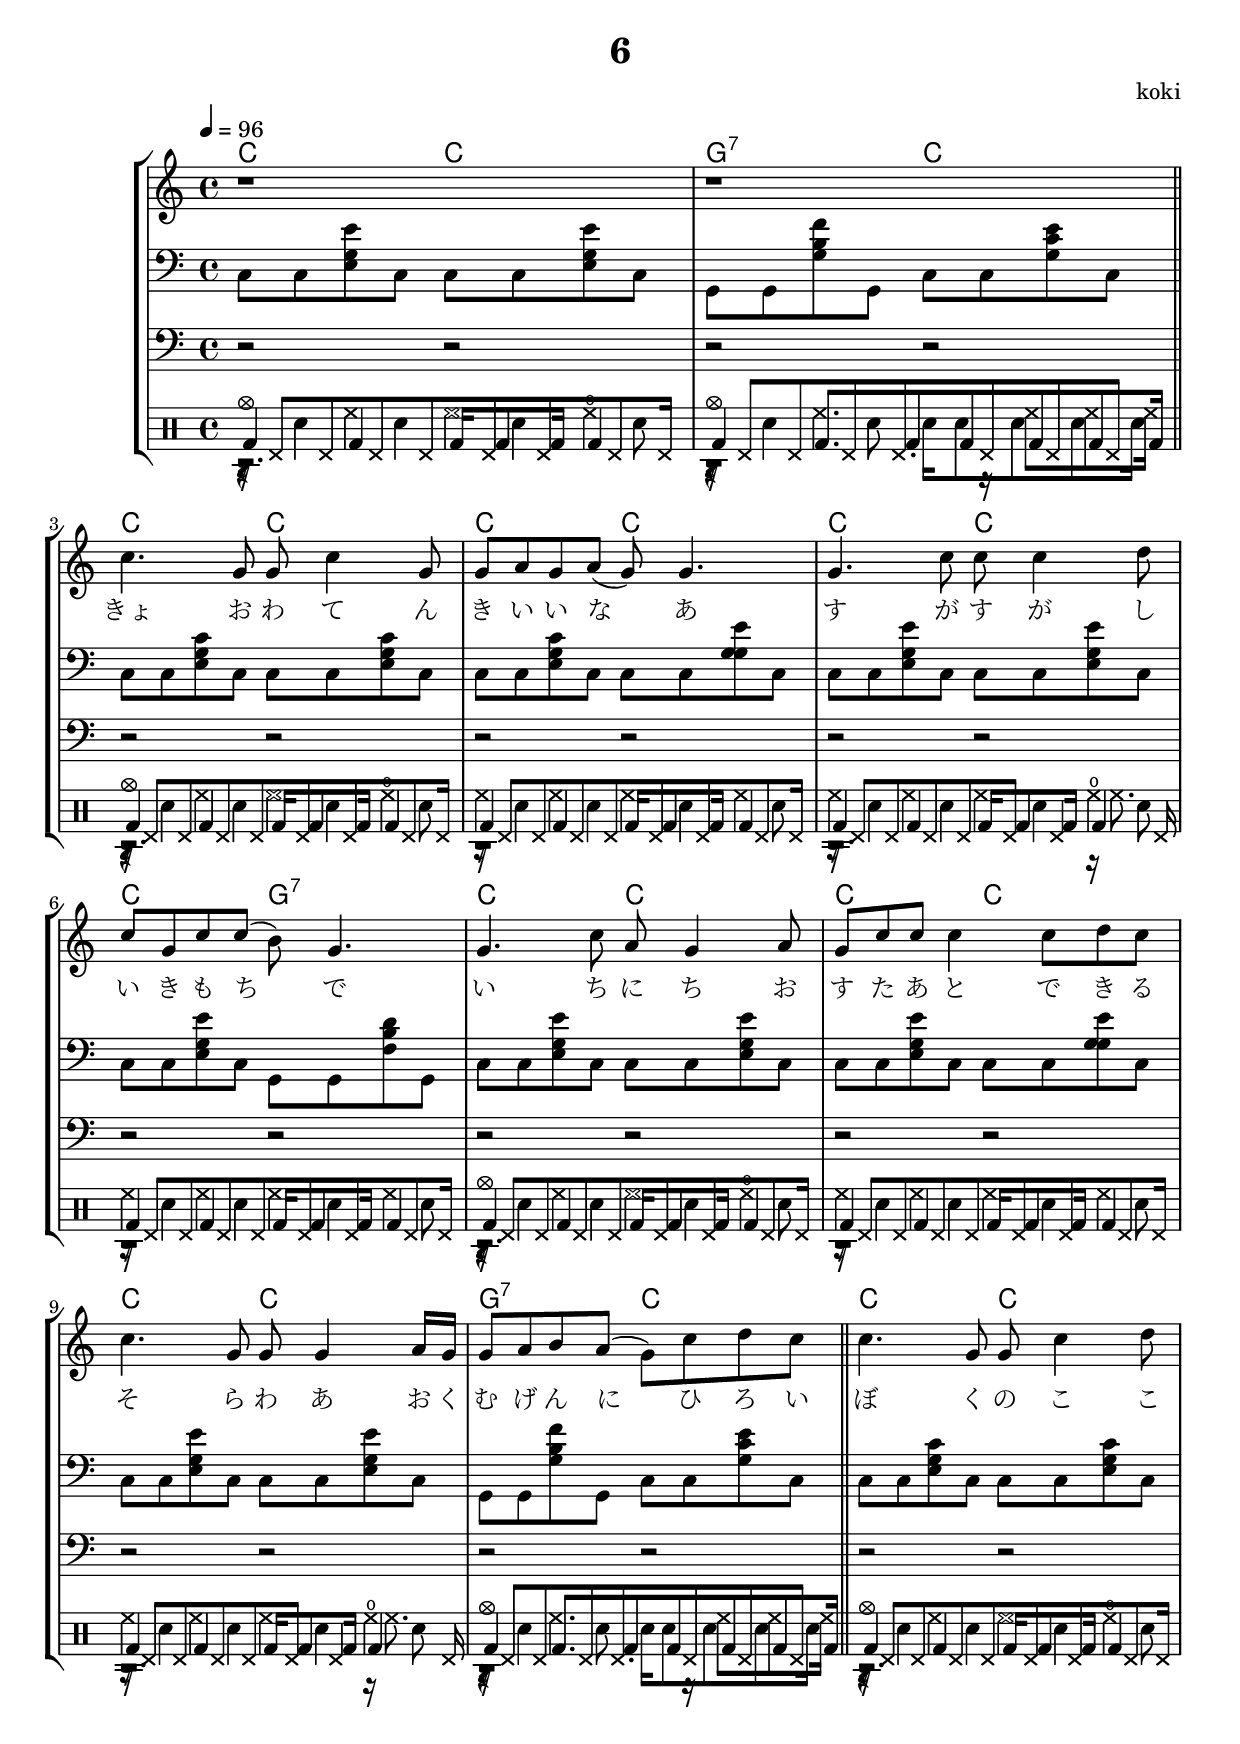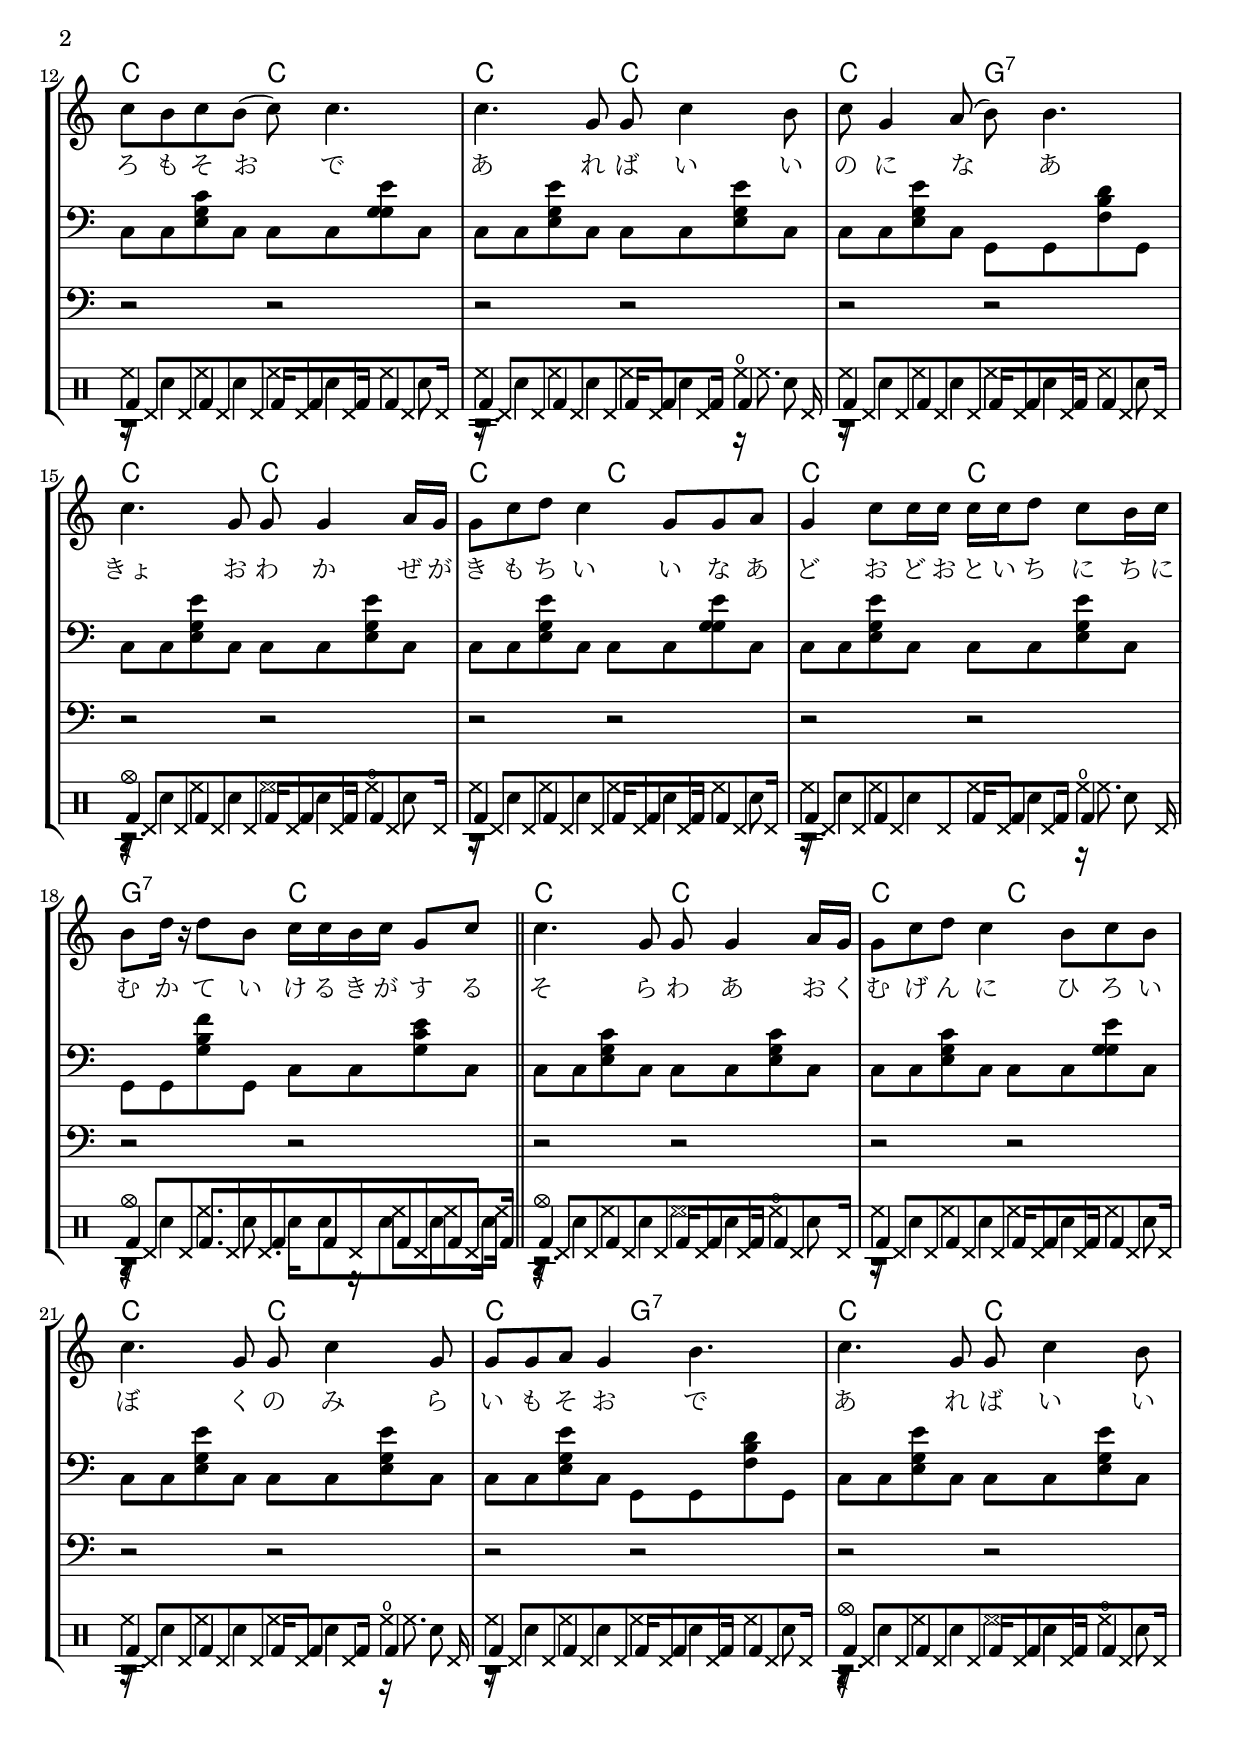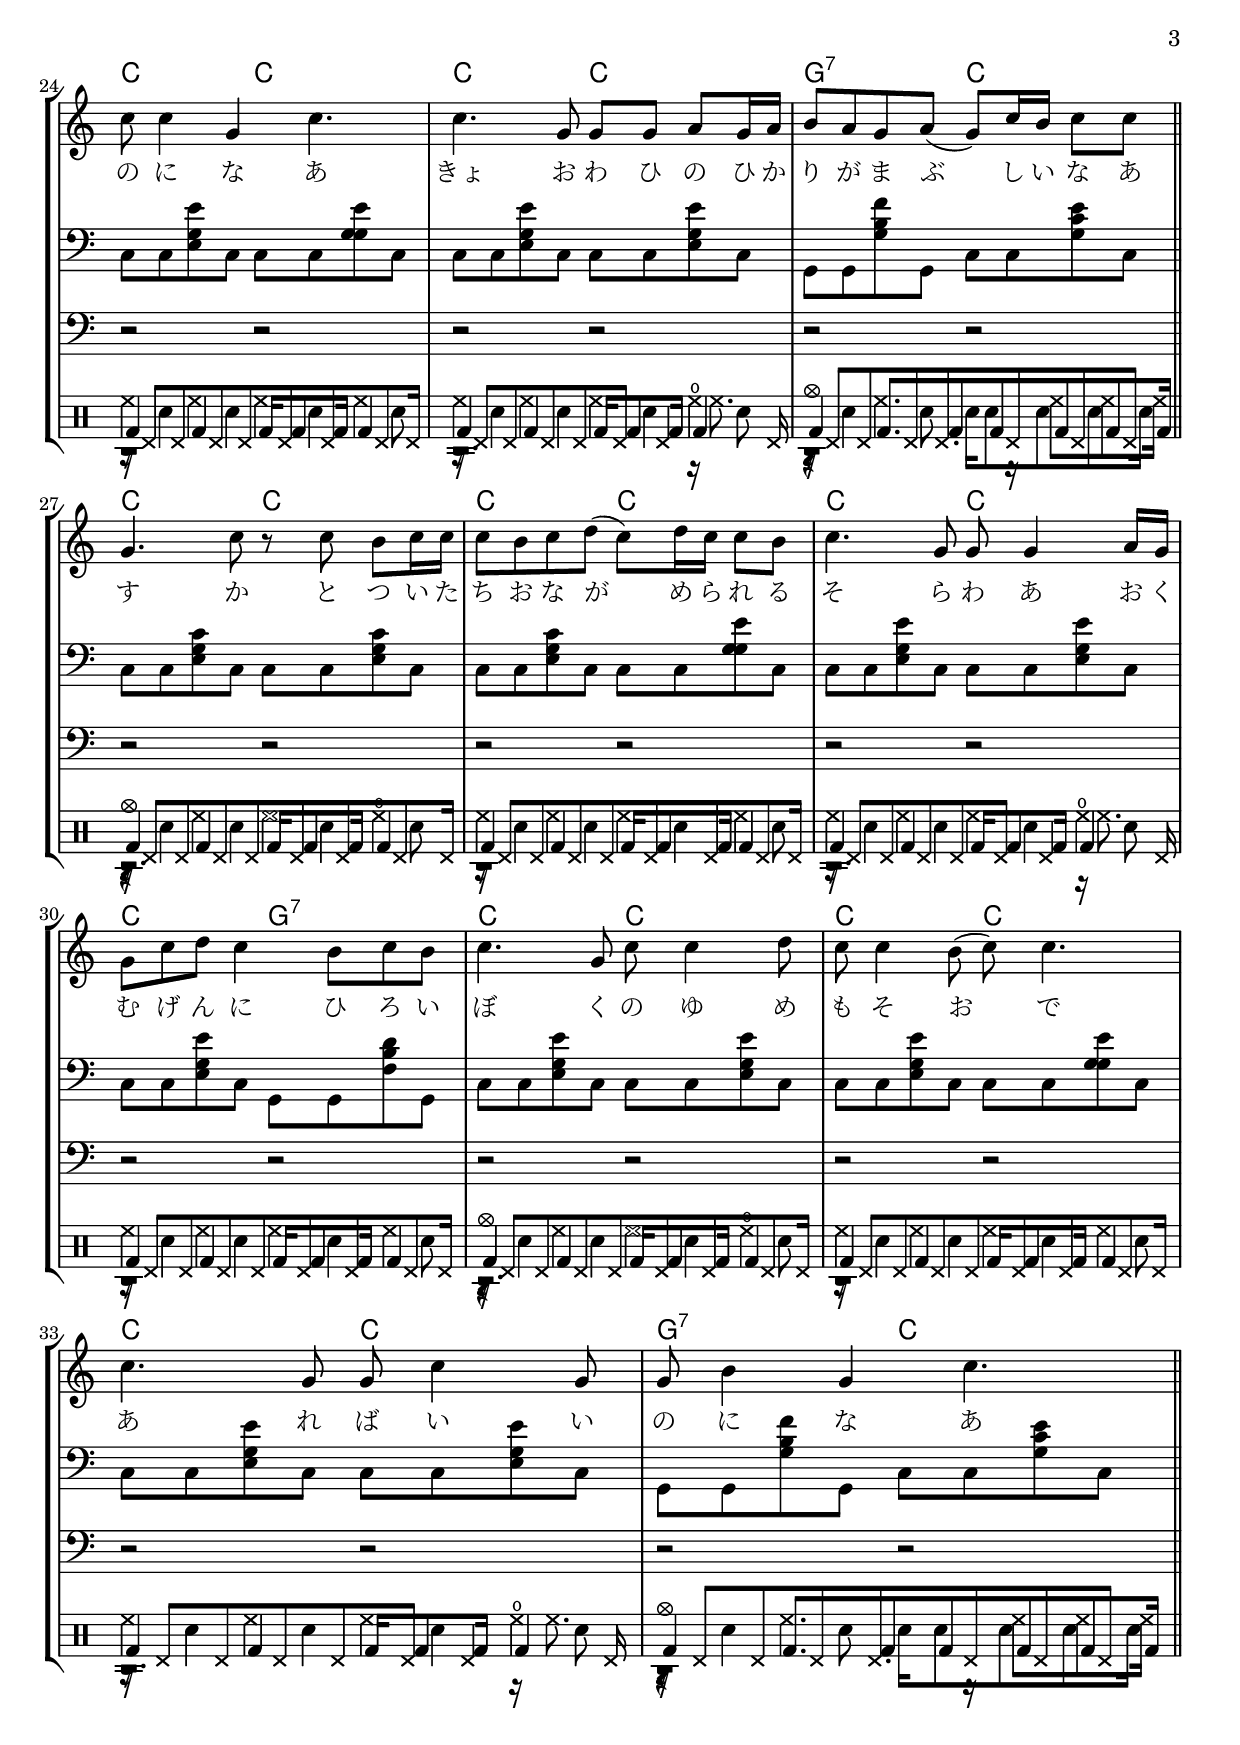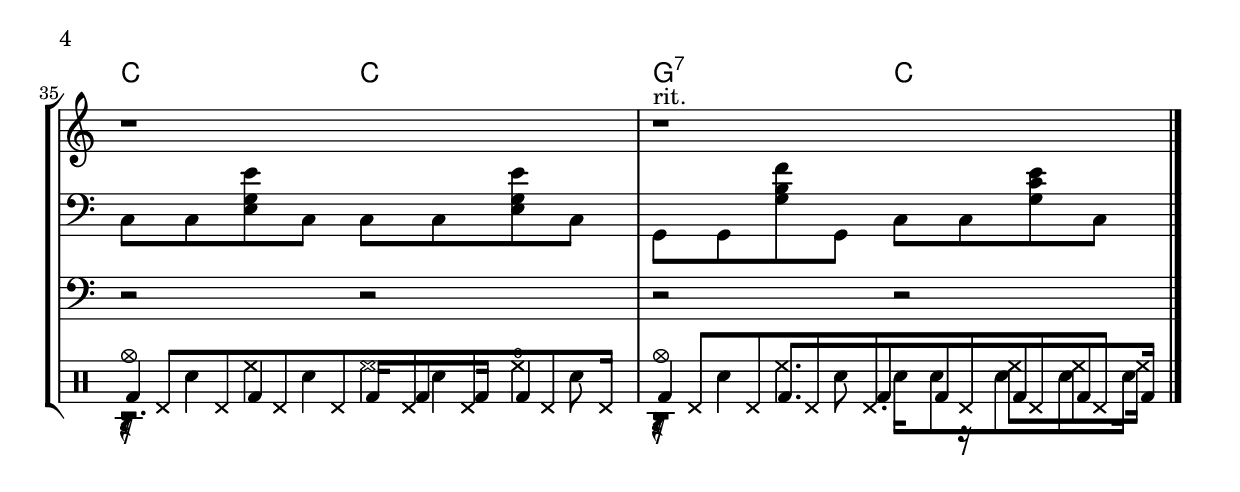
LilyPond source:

\version "2.12.1"

\header {
	title = \markup {6}
	composer = \markup \center-column {koki}
}

harmony = \chordmode {
	c2 c g:7 c 

	c c c c c c c g:7 c c c c c c g:7 c 

	c c c c c c c g:7 c c c c c c g:7 c 

	c c c c c c c g:7 c c c c c c g:7 c 

	c c c c c c c g:7 c c c c c c g:7 c 

	c c g:7 c 
}

melody = {
	\key c \major
	\tempo 4 = 96
	r1 | r1   
	\set Staff.midiInstrument = #"mmi0.42"
	 c''4.  g'8  g'8  c''4  g'8 
	g'8  a'8  g'8  a'8  (g'8)  g'4. 
	g'4.  c''8  c''8  c''4  d''8 
	c''8  g'8  c''8  c''8  (b'8)  g'4. 
	g'4.  c''8  a'8  g'4  a'8 
	g'8  c''8  c''8  c''4  c''8  d''8  c''8 
	c''4.  g'8  g'8  g'4  a'16  g'16 
	g'8  a'8  b'8  a'8  (g'8)  c''8  d''8  c''8
	\set Staff.midiInstrument = #"mmi0.42"
	 c''4.  g'8  g'8  c''4  d''8 
	c''8  b'8  c''8  b'8  (c''8)  c''4. 
	c''4.  g'8  g'8  c''4  b'8 
	c''8  g'4  a'8  (b'8)  b'4. 
	c''4.  g'8  g'8  g'4  a'16  g'16 
	g'8  c''8  d''8  c''4  g'8  g'8  a'8 
	g'4  c''8  c''16  c''16  c''16  c''16  d''8  c''8  b'16  c''16 
	b'8  d''16  r16  d''8  b'8  c''16  c''16  b'16  c''16  g'8  c''8
	\set Staff.midiInstrument = #"mmi0.42"
	 c''4.  g'8  g'8  g'4  a'16  g'16 
	g'8  c''8  d''8  c''4  b'8  c''8  b'8 
	c''4.  g'8  g'8  c''4  g'8 
	g'8  g'8  a'8  g'4  b'4. 
	c''4.  g'8  g'8  c''4  b'8 
	c''8  c''4  g'4  c''4. 
	c''4.  g'8  g'8  g'8  a'8  g'16  a'16 
	b'8  a'8  g'8  a'8  (g'8)  c''16  b'16  c''8  c''8
	\set Staff.midiInstrument = #"mmi0.42"
	 g'4.  c''8  r8  c''8  b'8  c''16  c''16 
	c''8  b'8  c''8  d''8  (c''8)  d''16  c''16  c''8  b'8 
	c''4.  g'8  g'8  g'4  a'16  g'16 
	g'8  c''8  d''8  c''4  b'8  c''8  b'8 
	c''4.  g'8  c''8  c''4  d''8 
	c''8  c''4  b'8  (c''8)  c''4. 
	c''4.  g'8  g'8  c''4  g'8 
	g'8  b'4  g'4  c''4.
	r1 | r1^"rit." \bar "|."
}

words = \lyricmode {
	
	きょ  お  わ  て  ん  き  い  い  な  あ  す  が  す  が  し  い  き  も  ち  で  い  ち  に  ち  お  す  た  あ  と  で  き  る  そ  ら  わ  あ  お  く  む  げ  ん  に  ひ  ろ  い  
	ぼ  く  の  こ  こ  ろ  も  そ  お  で  あ  れ  ば  い  い  の  に  な  あ  きょ  お  わ  か  ぜ  が  き  も  ち  い  い  な  あ  ど  お  ど  お  と  い  ち  に  ち  に  む  か  て  い  け  る  き  が  す  る  
	そ  ら  わ  あ  お  く  む  げ  ん  に  ひ  ろ  い  ぼ  く  の  み  ら  い  も  そ  お  で  あ  れ  ば  い  い  の  に  な  あ  きょ  お  わ  ひ  の  ひ  か  り  が  ま  ぶ  し  い  な  あ  
	す  か  と  つ  い  た  ち  お  な  が  め  ら  れ  る  そ  ら  わ  あ  お  く  む  げ  ん  に  ひ  ろ  い  ぼ  く  の  ゆ  め  も  そ  お  で  あ  れ  ば  い  い  の  に  な  あ  
	
}

tempochange = {
	\tempo 4 = 96
	r1 | r1 \bar "||"
	\tempo 4 = 96
	r1 | r1 | r1 | r1 | r1 | r1 | r1 | r1 \bar "||"
	\tempo 4 = 96
	r1 | r1 | r1 | r1 | r1 | r1 | r1 | r1 \bar "||"
	\tempo 4 = 96
	r1 | r1 | r1 | r1 | r1 | r1 | r1 | r1 \bar "||"
	\tempo 4 = 96
	r1 | r1 | r1 | r1 | r1 | r1 | r1 | r1 \bar "||"
	\tempo 4 = 96
	r1 | \tempo 4 = 72 r2 \tempo 4 = 64 r2 \bar "|."
}

mainacc = {
	\clef bass
	\set Staff.midiInstrument = #"Overdriven Guitar"
	\key c \major
	\tempo 4 = 96
	c8 c8 <e g e'>8 c8
	c8 c8 <e g e'>8 c8
	g,8 g,8 <g b f'>8 g,8
	c8 c8 <g c' e'>8 c8
	\bar "||"

	\set Staff.midiInstrument = #"Overdriven Guitar"
	c8 c8 <e g c'>8 c8
	c8 c8 <e g c'>8 c8
	c8 c8 <e g c'>8 c8
	c8 c8 <g g e'>8 c8
	c8 c8 <e g e'>8 c8
	c8 c8 <e g e'>8 c8
	c8 c8 <e g e'>8 c8
	g,8 g,8 <f b d'>8 g,8
	c8 c8 <e g e'>8 c8
	c8 c8 <e g e'>8 c8
	c8 c8 <e g e'>8 c8
	c8 c8 <g g e'>8 c8
	c8 c8 <e g e'>8 c8
	c8 c8 <e g e'>8 c8
	g,8 g,8 <g b f'>8 g,8
	c8 c8 <g c' e'>8 c8
	\bar "||"

	\set Staff.midiInstrument = #"Overdriven Guitar"
	c8 c8 <e g c'>8 c8
	c8 c8 <e g c'>8 c8
	c8 c8 <e g c'>8 c8
	c8 c8 <g g e'>8 c8
	c8 c8 <e g e'>8 c8
	c8 c8 <e g e'>8 c8
	c8 c8 <e g e'>8 c8
	g,8 g,8 <f b d'>8 g,8
	c8 c8 <e g e'>8 c8
	c8 c8 <e g e'>8 c8
	c8 c8 <e g e'>8 c8
	c8 c8 <g g e'>8 c8
	c8 c8 <e g e'>8 c8
	c8 c8 <e g e'>8 c8
	g,8 g,8 <g b f'>8 g,8
	c8 c8 <g c' e'>8 c8
	\bar "||"

	\set Staff.midiInstrument = #"Overdriven Guitar"
	c8 c8 <e g c'>8 c8
	c8 c8 <e g c'>8 c8
	c8 c8 <e g c'>8 c8
	c8 c8 <g g e'>8 c8
	c8 c8 <e g e'>8 c8
	c8 c8 <e g e'>8 c8
	c8 c8 <e g e'>8 c8
	g,8 g,8 <f b d'>8 g,8
	c8 c8 <e g e'>8 c8
	c8 c8 <e g e'>8 c8
	c8 c8 <e g e'>8 c8
	c8 c8 <g g e'>8 c8
	c8 c8 <e g e'>8 c8
	c8 c8 <e g e'>8 c8
	g,8 g,8 <g b f'>8 g,8
	c8 c8 <g c' e'>8 c8
	\bar "||"

	\set Staff.midiInstrument = #"Overdriven Guitar"
	c8 c8 <e g c'>8 c8
	c8 c8 <e g c'>8 c8
	c8 c8 <e g c'>8 c8
	c8 c8 <g g e'>8 c8
	c8 c8 <e g e'>8 c8
	c8 c8 <e g e'>8 c8
	c8 c8 <e g e'>8 c8
	g,8 g,8 <f b d'>8 g,8
	c8 c8 <e g e'>8 c8
	c8 c8 <e g e'>8 c8
	c8 c8 <e g e'>8 c8
	c8 c8 <g g e'>8 c8
	c8 c8 <e g e'>8 c8
	c8 c8 <e g e'>8 c8
	g,8 g,8 <g b f'>8 g,8
	c8 c8 <g c' e'>8 c8
	\bar "||"

	\set Staff.midiInstrument = #"Overdriven Guitar"
	c8 c8 <e g e'>8 c8
	c8 c8 <e g e'>8 c8
	g,8 g,8 <g b f'>8 g,8
	c8 c8 <g c' e'>8 c8
	\bar "|."
}

subacc = {
	\clef bass
	\set Staff.midiInstrument = #"Synth Bass 2"
	\key c \major
	\tempo 4 = 96
	r2
	r2
	r2
	r2
	\bar "||"

	\set Staff.midiInstrument = #"Synth Bass 2"
	r2
	r2
	r2
	r2
	r2
	r2
	r2
	r2
	r2
	r2
	r2
	r2
	r2
	r2
	r2
	r2
	\bar "||"

	\set Staff.midiInstrument = #"Synth Bass 2"
	r2
	r2
	r2
	r2
	r2
	r2
	r2
	r2
	r2
	r2
	r2
	r2
	r2
	r2
	r2
	r2
	\bar "||"

	\set Staff.midiInstrument = #"Synth Bass 2"
	r2
	r2
	r2
	r2
	r2
	r2
	r2
	r2
	r2
	r2
	r2
	r2
	r2
	r2
	r2
	r2
	\bar "||"

	\set Staff.midiInstrument = #"Synth Bass 2"
	r2
	r2
	r2
	r2
	r2
	r2
	r2
	r2
	r2
	r2
	r2
	r2
	r2
	r2
	r2
	r2
	\bar "||"

	\set Staff.midiInstrument = #"Synth Bass 2"
	r2
	r2
	r2
	r2
	\bar "|."
}

percA = {
	\drummode {
	r2. hho4  |r1  \bar "||"
	r2. hho4  |r1  |r2. hho4  |r1  |r2. hho4  |r1  |r2. hho4  |r1  \bar "||"
	r2. hho4  |r1  |r2. hho4  |r1  |r2. hho4  |r1  |r2. hho4  |r1  \bar "||"
	r2. hho4  |r1  |r2. hho4  |r1  |r2. hho4  |r1  |r2. hho4  |r1  \bar "||"
	r2. hho4  |r1  |r2. hho4  |r1  |r2. hho4  |r1  |r2. hho4  |r1  \bar "||"
	r2. hho4  |r1  \bar "|."
	}
}

percB = {
	\drummode {
	r4 hh4 hh2  |r4 hh4. r16 hh8 hh8 hh16  \bar "||"
	r4 hh4 hh2  |hh4 hh4 hh4 hh4  |hh4 hh4 hh4 r16 hh8.  |hh4 hh4 hh4 hh4  |r4 hh4 hh2  |hh4 hh4 hh4 hh4  |hh4 hh4 hh4 r16 hh8.  |r4 hh4. r16 hh8 hh8 hh16  \bar "||"
	r4 hh4 hh2  |hh4 hh4 hh4 hh4  |hh4 hh4 hh4 r16 hh8.  |hh4 hh4 hh4 hh4  |r4 hh4 hh2  |hh4 hh4 hh4 hh4  |hh4 hh4 hh4 r16 hh8.  |r4 hh4. r16 hh8 hh8 hh16  \bar "||"
	r4 hh4 hh2  |hh4 hh4 hh4 hh4  |hh4 hh4 hh4 r16 hh8.  |hh4 hh4 hh4 hh4  |r4 hh4 hh2  |hh4 hh4 hh4 hh4  |hh4 hh4 hh4 r16 hh8.  |r4 hh4. r16 hh8 hh8 hh16  \bar "||"
	r4 hh4 hh2  |hh4 hh4 hh4 hh4  |hh4 hh4 hh4 r16 hh8.  |hh4 hh4 hh4 hh4  |r4 hh4 hh2  |hh4 hh4 hh4 hh4  |hh4 hh4 hh4 r16 hh8.  |r4 hh4. r16 hh8 hh8 hh16  \bar "||"
	r4 hh4 hh2  |r4 hh4. r16 hh8 hh8 hh16  \bar "|."
	}
}

percC = {
	\drummode {
	r16 hhp8 hhp8 hhp8 hhp8 hhp8 hhp8 hhp8 hhp16  |r16 hhp8 hhp8 hhp8 hhp8. hhp8 hhp8 hhp8  \bar "||"
	r16 hhp8 hhp8 hhp8 hhp8 hhp8 hhp8 hhp8 hhp16  |r16 hhp8 hhp8 hhp8 hhp8 hhp8 hhp8 hhp8 hhp16  |r16 hhp8 hhp8 hhp8 hhp8 hhp8 hhp4 hhp16  |r16 hhp8 hhp8 hhp8 hhp8 hhp8 hhp8 hhp8 hhp16  |r16 hhp8 hhp8 hhp8 hhp8 hhp8 hhp8 hhp8 hhp16  |r16 hhp8 hhp8 hhp8 hhp8 hhp8 hhp8 hhp8 hhp16  |r16 hhp8 hhp8 hhp8 hhp8 hhp8 hhp4 hhp16  |r16 hhp8 hhp8 hhp8 hhp8. hhp8 hhp8 hhp8  \bar "||"
	r16 hhp8 hhp8 hhp8 hhp8 hhp8 hhp8 hhp8 hhp16  |r16 hhp8 hhp8 hhp8 hhp8 hhp8 hhp8 hhp8 hhp16  |r16 hhp8 hhp8 hhp8 hhp8 hhp8 hhp4 hhp16  |r16 hhp8 hhp8 hhp8 hhp8 hhp8 hhp8 hhp8 hhp16  |r16 hhp8 hhp8 hhp8 hhp8 hhp8 hhp8 hhp8 hhp16  |r16 hhp8 hhp8 hhp8 hhp8 hhp8 hhp8 hhp8 hhp16  |r16 hhp8 hhp8 hhp8 hhp8 hhp8 hhp4 hhp16  |r16 hhp8 hhp8 hhp8 hhp8. hhp8 hhp8 hhp8  \bar "||"
	r16 hhp8 hhp8 hhp8 hhp8 hhp8 hhp8 hhp8 hhp16  |r16 hhp8 hhp8 hhp8 hhp8 hhp8 hhp8 hhp8 hhp16  |r16 hhp8 hhp8 hhp8 hhp8 hhp8 hhp4 hhp16  |r16 hhp8 hhp8 hhp8 hhp8 hhp8 hhp8 hhp8 hhp16  |r16 hhp8 hhp8 hhp8 hhp8 hhp8 hhp8 hhp8 hhp16  |r16 hhp8 hhp8 hhp8 hhp8 hhp8 hhp8 hhp8 hhp16  |r16 hhp8 hhp8 hhp8 hhp8 hhp8 hhp4 hhp16  |r16 hhp8 hhp8 hhp8 hhp8. hhp8 hhp8 hhp8  \bar "||"
	r16 hhp8 hhp8 hhp8 hhp8 hhp8 hhp8 hhp8 hhp16  |r16 hhp8 hhp8 hhp8 hhp8 hhp8 hhp8 hhp8 hhp16  |r16 hhp8 hhp8 hhp8 hhp8 hhp8 hhp4 hhp16  |r16 hhp8 hhp8 hhp8 hhp8 hhp8 hhp8 hhp8 hhp16  |r16 hhp8 hhp8 hhp8 hhp8 hhp8 hhp8 hhp8 hhp16  |r16 hhp8 hhp8 hhp8 hhp8 hhp8 hhp8 hhp8 hhp16  |r16 hhp8 hhp8 hhp8 hhp8 hhp8 hhp4 hhp16  |r16 hhp8 hhp8 hhp8 hhp8. hhp8 hhp8 hhp8  \bar "||"
	r16 hhp8 hhp8 hhp8 hhp8 hhp8 hhp8 hhp8 hhp16  |r16 hhp8 hhp8 hhp8 hhp8. hhp8 hhp8 hhp8  \bar "|."
	}
}

percD = {
	\drummode {
	r8 sn4 sn4 sn4 sn8  |r8 sn4 sn8 sn16 sn8 sn8 sn8 sn16  \bar "||"
	r8 sn4 sn4 sn4 sn8  |r8 sn4 sn4 sn4 sn8  |r8 sn4 sn4 sn4 sn8  |r8 sn4 sn4 sn4 sn8  |r8 sn4 sn4 sn4 sn8  |r8 sn4 sn4 sn4 sn8  |r8 sn4 sn4 sn4 sn8  |r8 sn4 sn8 sn16 sn8 sn8 sn8 sn16  \bar "||"
	r8 sn4 sn4 sn4 sn8  |r8 sn4 sn4 sn4 sn8  |r8 sn4 sn4 sn4 sn8  |r8 sn4 sn4 sn4 sn8  |r8 sn4 sn4 sn4 sn8  |r8 sn4 sn4 sn4 sn8  |r8 sn4 sn4 sn4 sn8  |r8 sn4 sn8 sn16 sn8 sn8 sn8 sn16  \bar "||"
	r8 sn4 sn4 sn4 sn8  |r8 sn4 sn4 sn4 sn8  |r8 sn4 sn4 sn4 sn8  |r8 sn4 sn4 sn4 sn8  |r8 sn4 sn4 sn4 sn8  |r8 sn4 sn4 sn4 sn8  |r8 sn4 sn4 sn4 sn8  |r8 sn4 sn8 sn16 sn8 sn8 sn8 sn16  \bar "||"
	r8 sn4 sn4 sn4 sn8  |r8 sn4 sn4 sn4 sn8  |r8 sn4 sn4 sn4 sn8  |r8 sn4 sn4 sn4 sn8  |r8 sn4 sn4 sn4 sn8  |r8 sn4 sn4 sn4 sn8  |r8 sn4 sn4 sn4 sn8  |r8 sn4 sn8 sn16 sn8 sn8 sn8 sn16  \bar "||"
	r8 sn4 sn4 sn4 sn8  |r8 sn4 sn8 sn16 sn8 sn8 sn8 sn16  \bar "|."
	}
}

percE = {
	\drummode {
	bd4 bd4 bd16 bd8 bd16 bd4  |bd4 bd8. bd8 bd8 bd8 bd8 bd16  \bar "||"
	bd4 bd4 bd16 bd8 bd16 bd4  |bd4 bd4 bd16 bd8 bd16 bd4  |bd4 bd4 bd16 bd8 bd16 bd4  |bd4 bd4 bd16 bd8 bd16 bd4  |bd4 bd4 bd16 bd8 bd16 bd4  |bd4 bd4 bd16 bd8 bd16 bd4  |bd4 bd4 bd16 bd8 bd16 bd4  |bd4 bd8. bd8 bd8 bd8 bd8 bd16  \bar "||"
	bd4 bd4 bd16 bd8 bd16 bd4  |bd4 bd4 bd16 bd8 bd16 bd4  |bd4 bd4 bd16 bd8 bd16 bd4  |bd4 bd4 bd16 bd8 bd16 bd4  |bd4 bd4 bd16 bd8 bd16 bd4  |bd4 bd4 bd16 bd8 bd16 bd4  |bd4 bd4 bd16 bd8 bd16 bd4  |bd4 bd8. bd8 bd8 bd8 bd8 bd16  \bar "||"
	bd4 bd4 bd16 bd8 bd16 bd4  |bd4 bd4 bd16 bd8 bd16 bd4  |bd4 bd4 bd16 bd8 bd16 bd4  |bd4 bd4 bd16 bd8 bd16 bd4  |bd4 bd4 bd16 bd8 bd16 bd4  |bd4 bd4 bd16 bd8 bd16 bd4  |bd4 bd4 bd16 bd8 bd16 bd4  |bd4 bd8. bd8 bd8 bd8 bd8 bd16  \bar "||"
	bd4 bd4 bd16 bd8 bd16 bd4  |bd4 bd4 bd16 bd8 bd16 bd4  |bd4 bd4 bd16 bd8 bd16 bd4  |bd4 bd4 bd16 bd8 bd16 bd4  |bd4 bd4 bd16 bd8 bd16 bd4  |bd4 bd4 bd16 bd8 bd16 bd4  |bd4 bd4 bd16 bd8 bd16 bd4  |bd4 bd8. bd8 bd8 bd8 bd8 bd16  \bar "||"
	bd4 bd4 bd16 bd8 bd16 bd4  |bd4 bd8. bd8 bd8 bd8 bd8 bd16  \bar "|."
	}
}

percF = {
	\drummode {
	cymc1  |cymc1  \bar "||"
	cymc1  |r1 |r1 |r1 |cymc1  |r1 |r1 |cymc1  \bar "||"
	cymc1  |r1 |r1 |r1 |cymc1  |r1 |r1 |cymc1  \bar "||"
	cymc1  |r1 |r1 |r1 |cymc1  |r1 |r1 |cymc1  \bar "||"
	cymc1  |r1 |r1 |r1 |cymc1  |r1 |r1 |cymc1  \bar "||"
	cymc1  |cymc1  \bar "|."
	}
}

\score {
	<<
		\new StaffGroup <<
			\new ChordNames {\harmony}
			\new Voice = "melody" {\melody}
			\new Lyrics \lyricsto "melody" \words
			\new Staff = "mainacc" {\mainacc}
			\new Staff = "subacc" {\subacc}
			\new DrumStaff <<
				\new DrumVoice {\percA}
				\new DrumVoice {\percB}
				\new DrumVoice {\percC}
				\new DrumVoice {\percD}
				\new DrumVoice {\percE}
				\new DrumVoice {\percF}
			>>
		>>
	>>
	\layout { }
}
